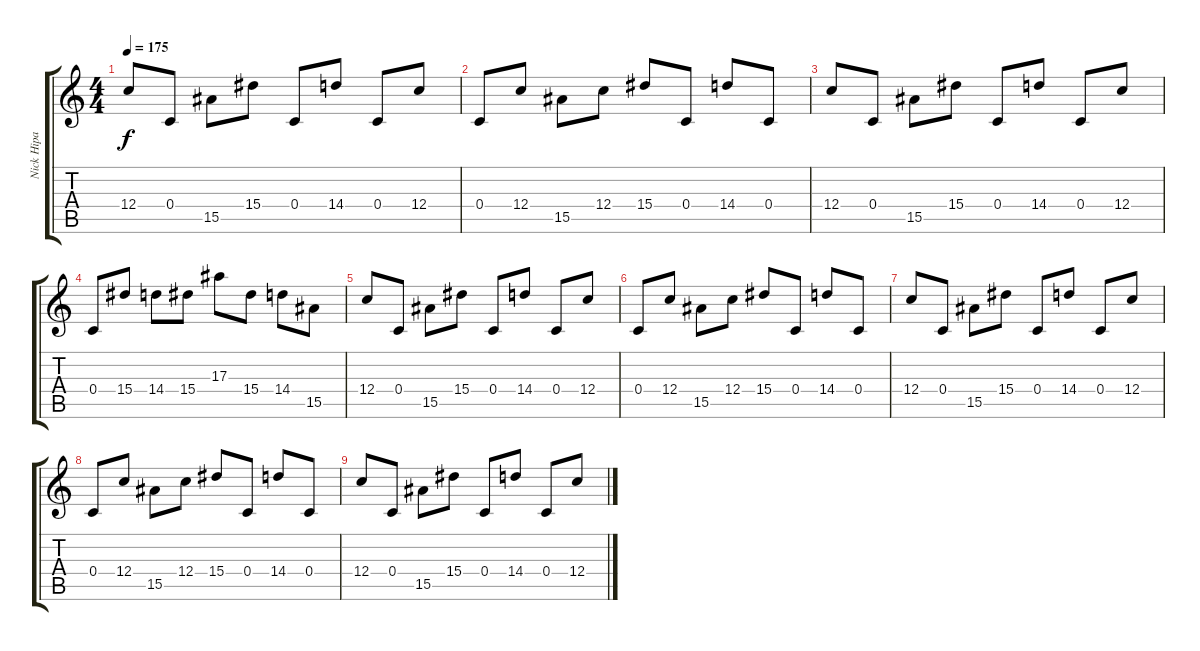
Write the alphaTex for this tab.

\track ("Nick Hipa" "Nick Hipa") {instrument distortionguitar}
\staff {score tabs}
\tuning (D4 A3 F3 C3 G2 C2) {hide}
\ts (4 4)
\tempo 175
\clef g2
\ks c
12.4.8{dy f volume 5} 0.4.8 15.5.8 15.4.8 0.4.8 14.4.8 0.4.8 12.4.8 |
0.4.8 12.4.8 15.5.8 12.4.8 15.4.8 0.4.8 14.4.8 0.4.8 |
12.4.8 0.4.8 15.5.8 15.4.8 0.4.8 14.4.8 0.4.8 12.4.8 |
0.4.8 15.4.8 14.4.8 15.4.8 17.3.8 15.4.8 14.4.8 15.5.8 |
12.4.8{volume 2} 0.4.8 15.5.8 15.4.8 0.4.8 14.4.8 0.4.8 12.4.8 |
0.4.8 12.4.8 15.5.8 12.4.8 15.4.8 0.4.8 14.4.8 0.4.8 |
12.4.8 0.4.8 15.5.8 15.4.8 0.4.8 14.4.8 0.4.8 12.4.8 |
0.4.8 12.4.8 15.5.8 12.4.8 15.4.8 0.4.8 14.4.8 0.4.8 |
12.4.8{volume 0} 0.4.8 15.5.8 15.4.8 0.4.8 14.4.8 0.4.8 12.4.8
